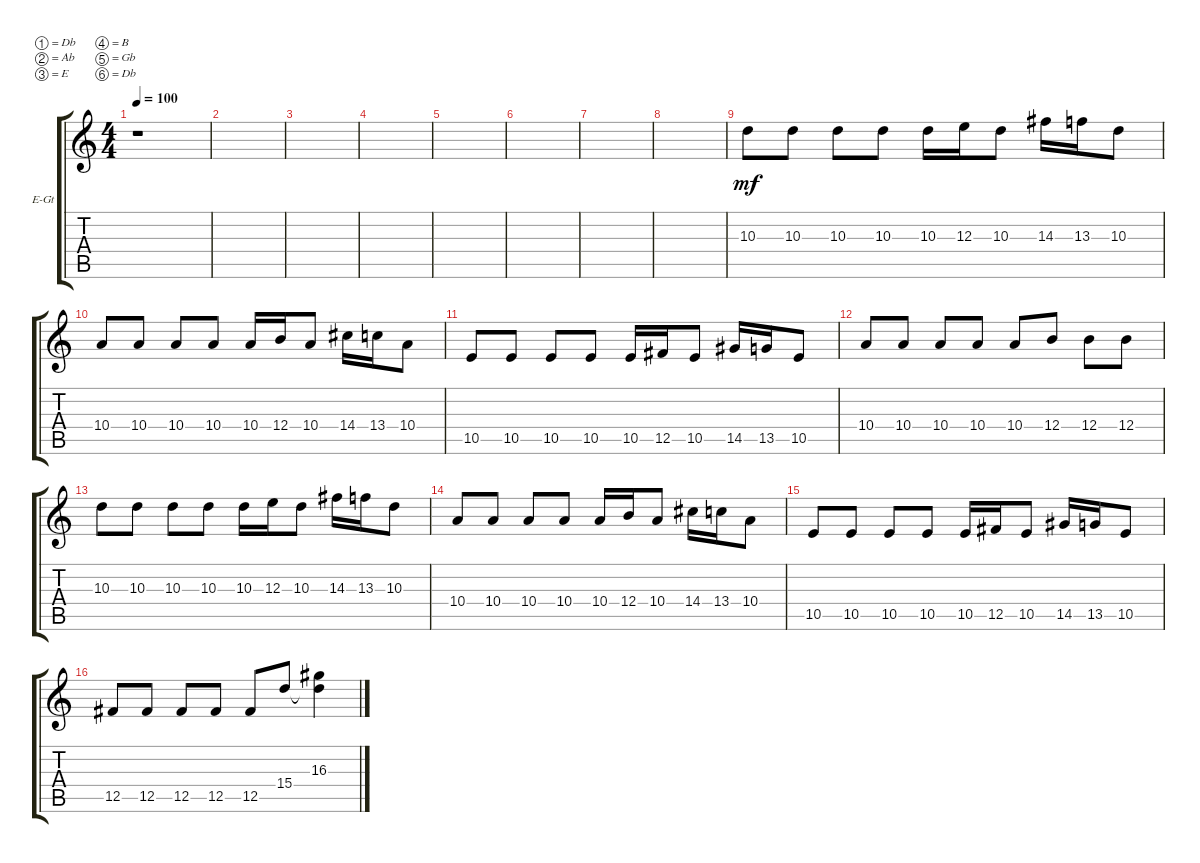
\bracketExtendMode groupsimilarinstruments
\firstSystemTrackNameOrientation horizontal
\otherSystemsTrackNameOrientation horizontal
\track ("Solo Guitar" "E-Gt") {instrument distortionguitar}
\staff {score tabs}
\tuning (Db4 Ab3 E3 B2 Gb2 Db2)
\ts (4 4)
\tempo 100
\clef g2
\ks c
r.1{dy mf instrument distortionguitar} |
|
|
|
|
|
|
|
10.3.8 10.3.8 10.3.8 10.3.8 10.3.16 12.3.16 10.3.8 14.3.16 13.3.16 10.3.8 |
10.4.8 10.4.8 10.4.8 10.4.8 10.4.16 12.4.16 10.4.8 14.4.16 13.4.16 10.4.8 |
10.5.8 10.5.8 10.5.8 10.5.8 10.5.16 12.5.16 10.5.8 14.5.16 13.5.16 10.5.8 |
10.4.8 10.4.8 10.4.8 10.4.8 10.4.8 12.4.8 12.4.8 12.4.8 |
10.3.8 10.3.8 10.3.8 10.3.8 10.3.16 12.3.16 10.3.8 14.3.16 13.3.16 10.3.8 |
10.4.8 10.4.8 10.4.8 10.4.8 10.4.16 12.4.16 10.4.8 14.4.16 13.4.16 10.4.8 |
10.5.8 10.5.8 10.5.8 10.5.8 10.5.16 12.5.16 10.5.8 14.5.16 13.5.16 10.5.8 |
12.5.8 12.5.8 12.5.8 12.5.8 12.5.8 15.4.8 (16.3 15.4{t}).4
